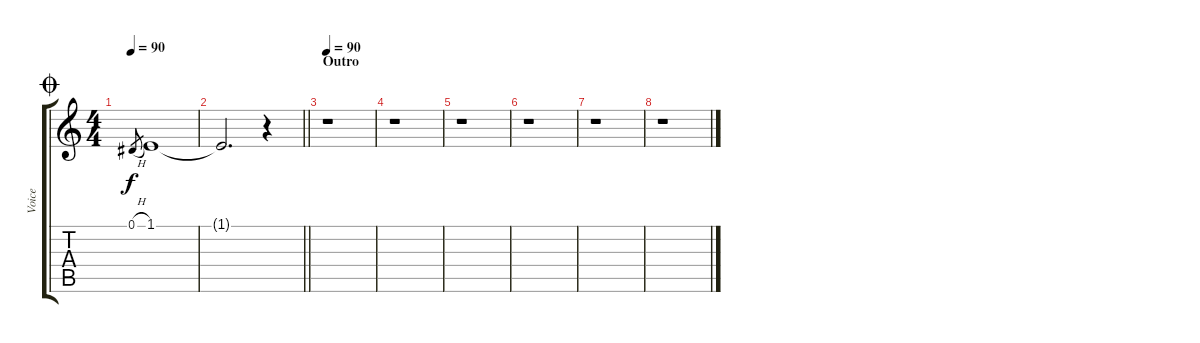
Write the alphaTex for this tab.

\track ("Voice" "Voice") {instrument cello}
\staff {score tabs}
\tuning (Eb4 Bb3 Gb3 Db3 Ab2 Eb2) {hide}
\ts (4 4)
\jump coda
\tempo 90
\clef g2
\ks c
0.1{h}.8{gr dy f} 1.1.1 |
\barLineRight lightlight
1.1{t}.2{d} r.4 |
\section ("" "Outro")
\tempo 90
r.1 |
r.1 |
r.1 |
r.1 |
r.1 |
r.1
